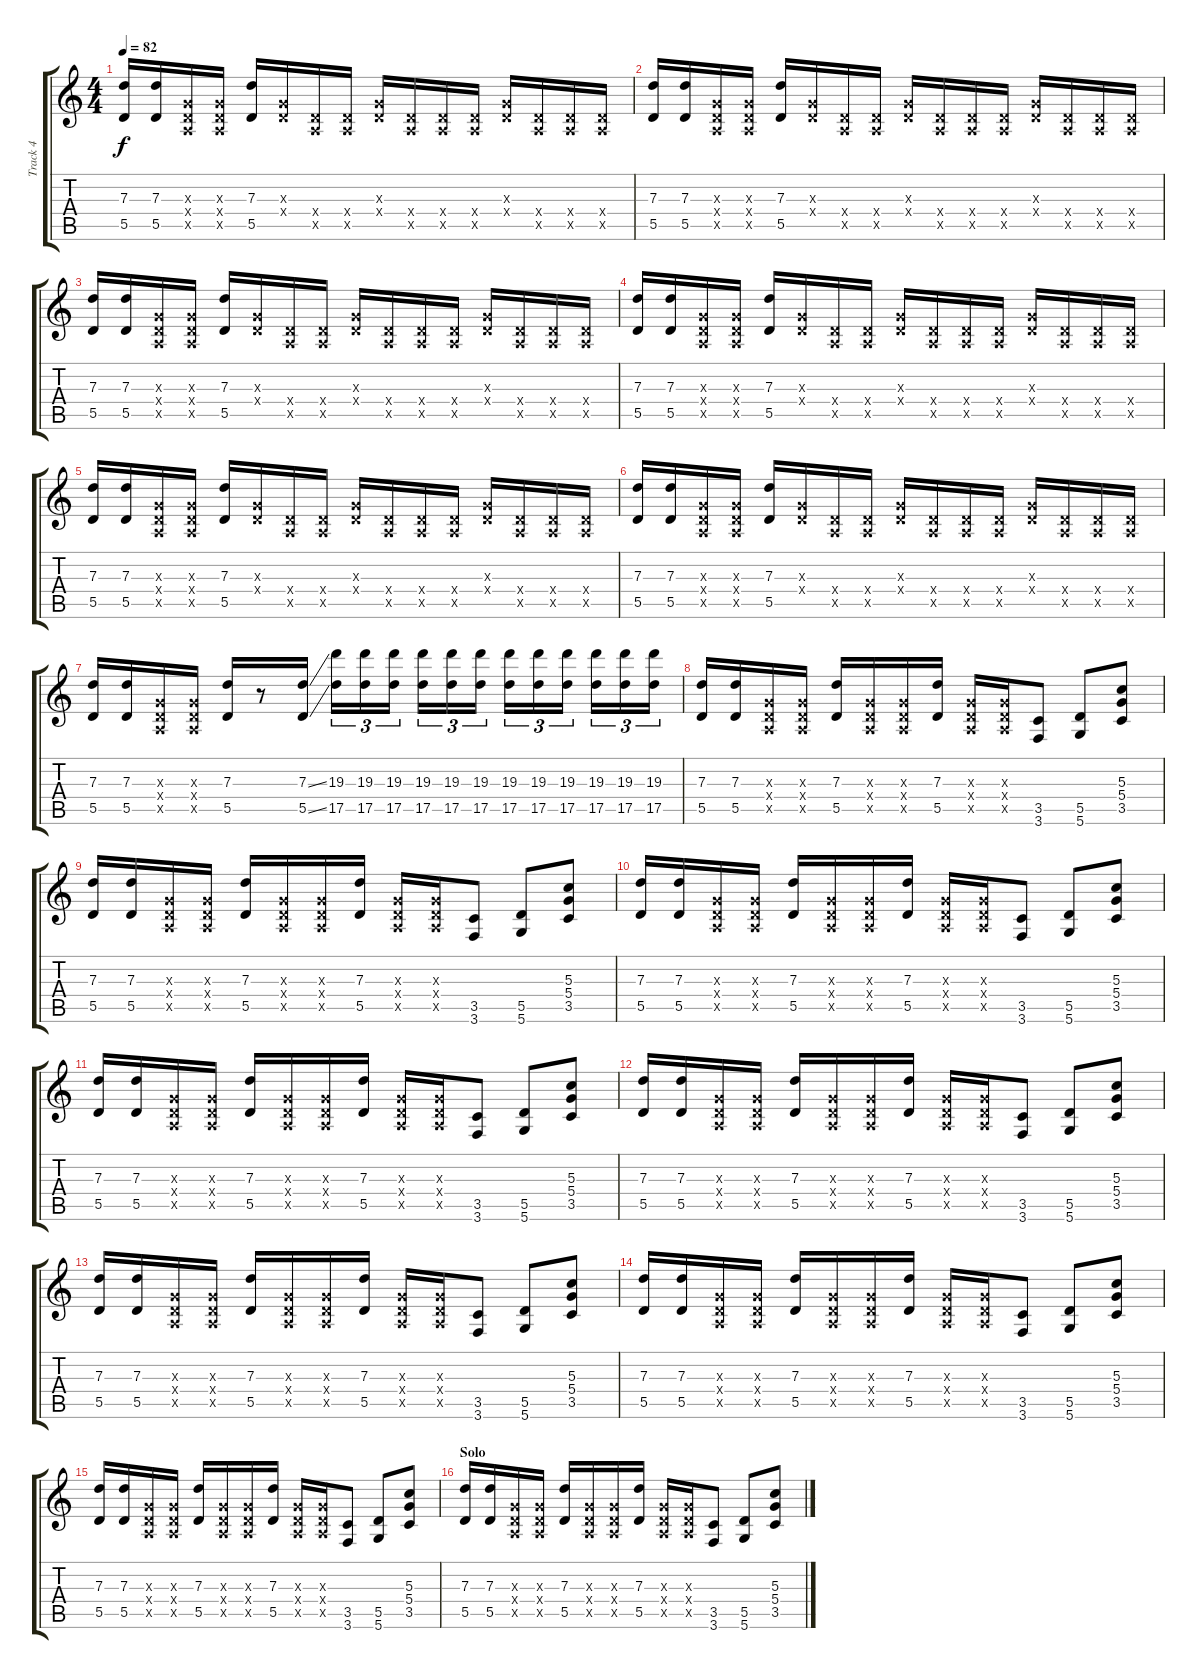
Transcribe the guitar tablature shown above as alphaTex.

\track ("Track 4" "Track 4") {instrument overdrivenguitar}
\staff {score tabs}
\tuning (E4 B3 G3 D3 A2 D2) {hide}
\ts (4 4)
\tempo 82
\clef g2
\ks c
(7.3 5.5).16{dy f} (7.3 5.5).16 (0.3{x} 0.4{x} 0.5{x}).16 (0.3{x} 0.4{x} 0.5{x}).16 (7.3 5.5).16 (0.3{x} 0.4{x}).16 (0.4{x} 0.5{x}).16 (0.4{x} 0.5{x}).16 (0.3{x} 0.4{x}).16 (0.4{x} 0.5{x}).16 (0.4{x} 0.5{x}).16 (0.4{x} 0.5{x}).16 (0.3{x} 0.4{x}).16 (0.4{x} 0.5{x}).16 (0.4{x} 0.5{x}).16 (0.4{x} 0.5{x}).16 |
(7.3 5.5).16 (7.3 5.5).16 (0.3{x} 0.4{x} 0.5{x}).16 (0.3{x} 0.4{x} 0.5{x}).16 (7.3 5.5).16 (0.3{x} 0.4{x}).16 (0.4{x} 0.5{x}).16 (0.4{x} 0.5{x}).16 (0.3{x} 0.4{x}).16 (0.4{x} 0.5{x}).16 (0.4{x} 0.5{x}).16 (0.4{x} 0.5{x}).16 (0.3{x} 0.4{x}).16 (0.4{x} 0.5{x}).16 (0.4{x} 0.5{x}).16 (0.4{x} 0.5{x}).16 |
(7.3 5.5).16 (7.3 5.5).16 (0.3{x} 0.4{x} 0.5{x}).16 (0.3{x} 0.4{x} 0.5{x}).16 (7.3 5.5).16 (0.3{x} 0.4{x}).16 (0.4{x} 0.5{x}).16 (0.4{x} 0.5{x}).16 (0.3{x} 0.4{x}).16 (0.4{x} 0.5{x}).16 (0.4{x} 0.5{x}).16 (0.4{x} 0.5{x}).16 (0.3{x} 0.4{x}).16 (0.4{x} 0.5{x}).16 (0.4{x} 0.5{x}).16 (0.4{x} 0.5{x}).16 |
(7.3 5.5).16 (7.3 5.5).16 (0.3{x} 0.4{x} 0.5{x}).16 (0.3{x} 0.4{x} 0.5{x}).16 (7.3 5.5).16 (0.3{x} 0.4{x}).16 (0.4{x} 0.5{x}).16 (0.4{x} 0.5{x}).16 (0.3{x} 0.4{x}).16 (0.4{x} 0.5{x}).16 (0.4{x} 0.5{x}).16 (0.4{x} 0.5{x}).16 (0.3{x} 0.4{x}).16 (0.4{x} 0.5{x}).16 (0.4{x} 0.5{x}).16 (0.4{x} 0.5{x}).16 |
(7.3 5.5).16 (7.3 5.5).16 (0.3{x} 0.4{x} 0.5{x}).16 (0.3{x} 0.4{x} 0.5{x}).16 (7.3 5.5).16 (0.3{x} 0.4{x}).16 (0.4{x} 0.5{x}).16 (0.4{x} 0.5{x}).16 (0.3{x} 0.4{x}).16 (0.4{x} 0.5{x}).16 (0.4{x} 0.5{x}).16 (0.4{x} 0.5{x}).16 (0.3{x} 0.4{x}).16 (0.4{x} 0.5{x}).16 (0.4{x} 0.5{x}).16 (0.4{x} 0.5{x}).16 |
(7.3 5.5).16 (7.3 5.5).16 (0.3{x} 0.4{x} 0.5{x}).16 (0.3{x} 0.4{x} 0.5{x}).16 (7.3 5.5).16 (0.3{x} 0.4{x}).16 (0.4{x} 0.5{x}).16 (0.4{x} 0.5{x}).16 (0.3{x} 0.4{x}).16 (0.4{x} 0.5{x}).16 (0.4{x} 0.5{x}).16 (0.4{x} 0.5{x}).16 (0.3{x} 0.4{x}).16 (0.4{x} 0.5{x}).16 (0.4{x} 0.5{x}).16 (0.4{x} 0.5{x}).16 |
(7.3 5.5).16 (7.3 5.5).16 (0.3{x} 0.4{x} 0.5{x}).16 (0.3{x} 0.4{x} 0.5{x}).16 (7.3 5.5).16 r.8 (7.3{ss} 5.5{ss}).16 (19.3 17.5).16{tu (3 2)} (19.3 17.5).16{tu (3 2)} (19.3 17.5).16{tu (3 2)} (19.3 17.5).16{tu (3 2)} (19.3 17.5).16{tu (3 2)} (19.3 17.5).16{tu (3 2)} (19.3 17.5).16{tu (3 2)} (19.3 17.5).16{tu (3 2)} (19.3 17.5).16{tu (3 2)} (19.3 17.5).16{tu (3 2)} (19.3 17.5).16{tu (3 2)} (19.3 17.5).16{tu (3 2)} |
(7.3 5.5).16 (7.3 5.5).16 (0.3{x} 0.4{x} 0.5{x}).16 (0.3{x} 0.4{x} 0.5{x}).16 (7.3 5.5).16 (0.3{x} 0.4{x} 0.5{x}).16 (0.3{x} 0.4{x} 0.5{x}).16 (7.3 5.5).16 (0.3{x} 0.4{x} 0.5{x}).16 (0.3{x} 0.4{x} 0.5{x}).16 (3.5 3.6).8 (5.5 5.6).8 (5.3 5.4 3.5).8 |
(7.3 5.5).16 (7.3 5.5).16 (0.3{x} 0.4{x} 0.5{x}).16 (0.3{x} 0.4{x} 0.5{x}).16 (7.3 5.5).16 (0.3{x} 0.4{x} 0.5{x}).16 (0.3{x} 0.4{x} 0.5{x}).16 (7.3 5.5).16 (0.3{x} 0.4{x} 0.5{x}).16 (0.3{x} 0.4{x} 0.5{x}).16 (3.5 3.6).8 (5.5 5.6).8 (5.3 5.4 3.5).8 |
(7.3 5.5).16 (7.3 5.5).16 (0.3{x} 0.4{x} 0.5{x}).16 (0.3{x} 0.4{x} 0.5{x}).16 (7.3 5.5).16 (0.3{x} 0.4{x} 0.5{x}).16 (0.3{x} 0.4{x} 0.5{x}).16 (7.3 5.5).16 (0.3{x} 0.4{x} 0.5{x}).16 (0.3{x} 0.4{x} 0.5{x}).16 (3.5 3.6).8 (5.5 5.6).8 (5.3 5.4 3.5).8 |
(7.3 5.5).16 (7.3 5.5).16 (0.3{x} 0.4{x} 0.5{x}).16 (0.3{x} 0.4{x} 0.5{x}).16 (7.3 5.5).16 (0.3{x} 0.4{x} 0.5{x}).16 (0.3{x} 0.4{x} 0.5{x}).16 (7.3 5.5).16 (0.3{x} 0.4{x} 0.5{x}).16 (0.3{x} 0.4{x} 0.5{x}).16 (3.5 3.6).8 (5.5 5.6).8 (5.3 5.4 3.5).8 |
(7.3 5.5).16 (7.3 5.5).16 (0.3{x} 0.4{x} 0.5{x}).16 (0.3{x} 0.4{x} 0.5{x}).16 (7.3 5.5).16 (0.3{x} 0.4{x} 0.5{x}).16 (0.3{x} 0.4{x} 0.5{x}).16 (7.3 5.5).16 (0.3{x} 0.4{x} 0.5{x}).16 (0.3{x} 0.4{x} 0.5{x}).16 (3.5 3.6).8 (5.5 5.6).8 (5.3 5.4 3.5).8 |
(7.3 5.5).16 (7.3 5.5).16 (0.3{x} 0.4{x} 0.5{x}).16 (0.3{x} 0.4{x} 0.5{x}).16 (7.3 5.5).16 (0.3{x} 0.4{x} 0.5{x}).16 (0.3{x} 0.4{x} 0.5{x}).16 (7.3 5.5).16 (0.3{x} 0.4{x} 0.5{x}).16 (0.3{x} 0.4{x} 0.5{x}).16 (3.5 3.6).8 (5.5 5.6).8 (5.3 5.4 3.5).8 |
(7.3 5.5).16 (7.3 5.5).16 (0.3{x} 0.4{x} 0.5{x}).16 (0.3{x} 0.4{x} 0.5{x}).16 (7.3 5.5).16 (0.3{x} 0.4{x} 0.5{x}).16 (0.3{x} 0.4{x} 0.5{x}).16 (7.3 5.5).16 (0.3{x} 0.4{x} 0.5{x}).16 (0.3{x} 0.4{x} 0.5{x}).16 (3.5 3.6).8 (5.5 5.6).8 (5.3 5.4 3.5).8 |
(7.3 5.5).16 (7.3 5.5).16 (0.3{x} 0.4{x} 0.5{x}).16 (0.3{x} 0.4{x} 0.5{x}).16 (7.3 5.5).16 (0.3{x} 0.4{x} 0.5{x}).16 (0.3{x} 0.4{x} 0.5{x}).16 (7.3 5.5).16 (0.3{x} 0.4{x} 0.5{x}).16 (0.3{x} 0.4{x} 0.5{x}).16 (3.5 3.6).8 (5.5 5.6).8 (5.3 5.4 3.5).8 |
\section ("" "Solo")
(7.3 5.5).16 (7.3 5.5).16 (0.3{x} 0.4{x} 0.5{x}).16 (0.3{x} 0.4{x} 0.5{x}).16 (7.3 5.5).16 (0.3{x} 0.4{x} 0.5{x}).16 (0.3{x} 0.4{x} 0.5{x}).16 (7.3 5.5).16 (0.3{x} 0.4{x} 0.5{x}).16 (0.3{x} 0.4{x} 0.5{x}).16 (3.5 3.6).8 (5.5 5.6).8 (5.3 5.4 3.5).8
